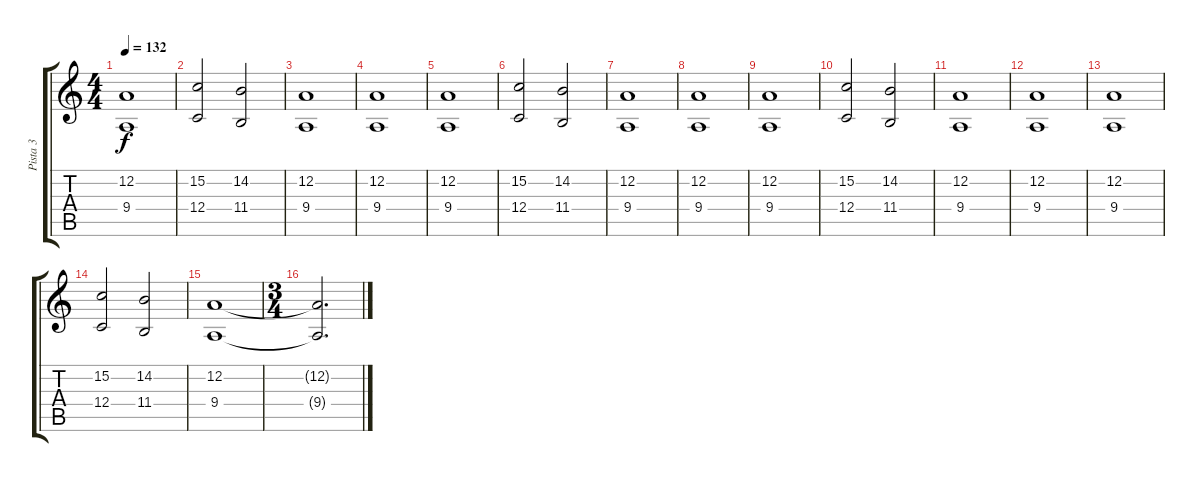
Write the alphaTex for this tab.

\track ("Pista 3" "Pista 3") {instrument stringensemble1}
\staff {score tabs}
\tuning (D4 A3 F3 C3 G2 C2) {hide}
\ts (4 4)
\tempo 132
\clef g2
\ks c
(12.2 9.4).1{dy f volume 9} |
(15.2 12.4).2 (14.2 11.4).2 |
(12.2 9.4).1 |
(12.2 9.4).1 |
(12.2 9.4).1 |
(15.2 12.4).2 (14.2 11.4).2 |
(12.2 9.4).1 |
(12.2 9.4).1 |
(12.2 9.4).1 |
(15.2 12.4).2 (14.2 11.4).2 |
(12.2 9.4).1 |
(12.2 9.4).1 |
(12.2 9.4).1 |
(15.2 12.4).2 (14.2 11.4).2 |
(12.2 9.4).1 |
\ts (3 4)
(12.2{t} 9.4{t}).2{d volume 13}
